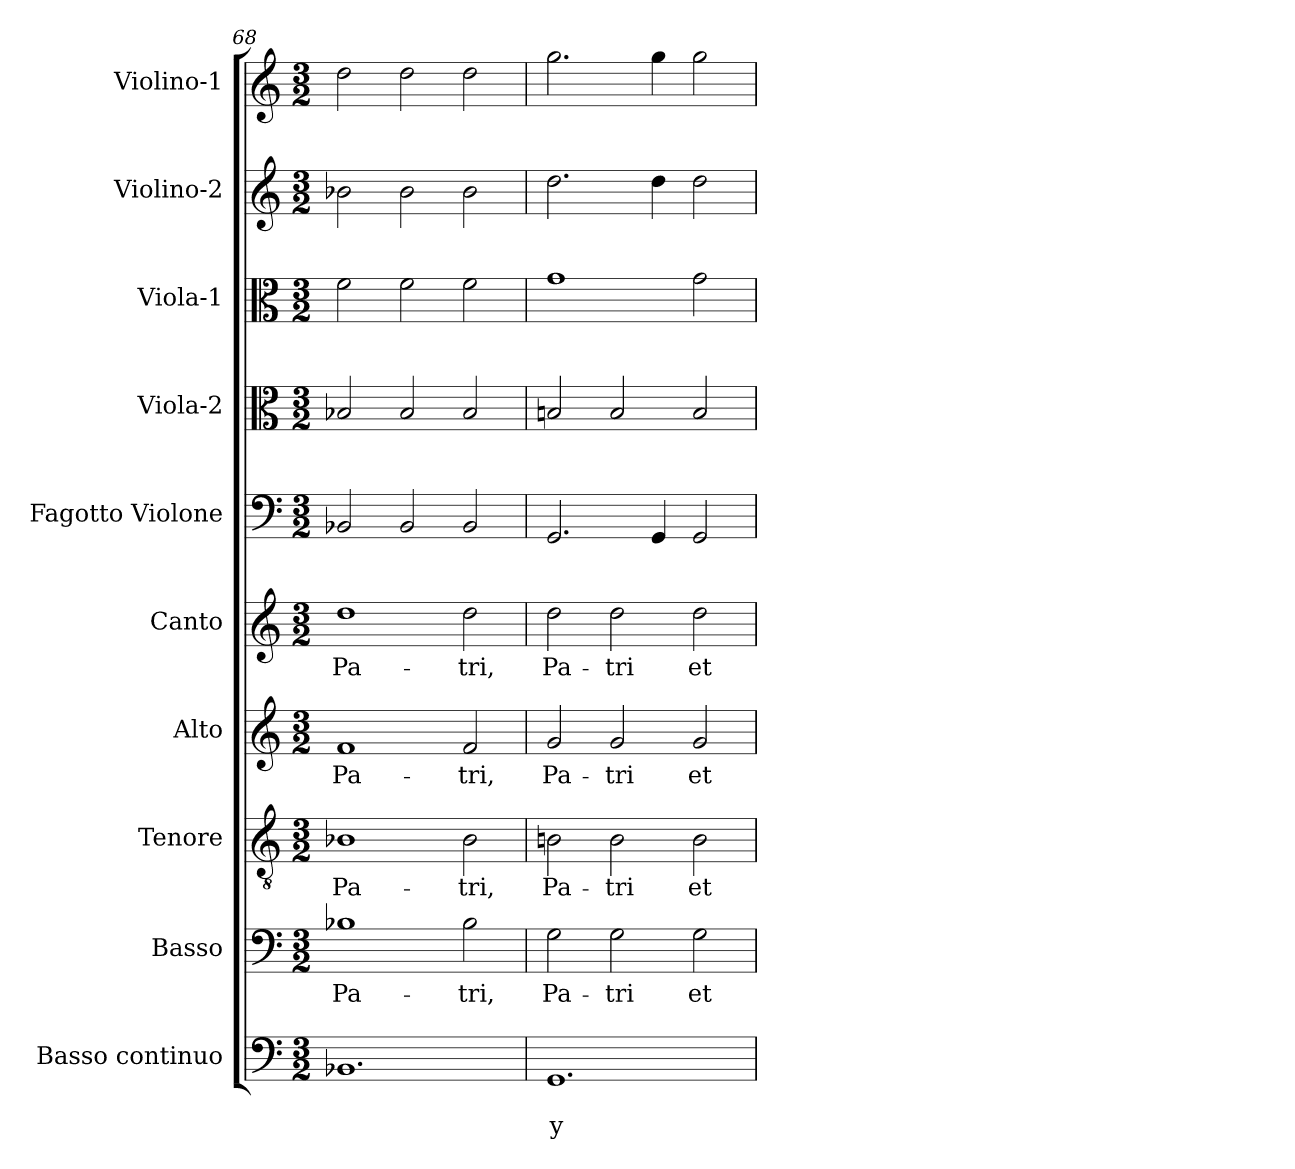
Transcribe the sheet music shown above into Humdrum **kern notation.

**kern	**text	**text	**kern	**text	**kern	**text	**kern	**text	**kern	**text	**kern	**kern	**kern	**kern	**kern
*part10	*part10	*part10	*part9	*part9	*part8	*part8	*part7	*part7	*part6	*part6	*part5	*part4	*part3	*part2	*part1
*staff10	*staff10	*staff10	*staff9	*staff9	*staff8	*staff8	*staff7	*staff7	*staff6	*staff6	*staff5	*staff4	*staff3	*staff2	*staff1
*I"Basso continuo	*	*	*I"Basso	*	*I"Tenore	*	*I"Alto	*	*I"Canto	*	*I"Fagotto Violone	*I"Viola-2	*I"Viola-1	*I"Violino-2	*I"Violino-1
*I'BC	*	*	*I'B	*	*I'T	*	*I'A	*	*I'C	*	*I'Fg	*I'Va2	*I'Va1	*I'Vi2	*I'Vi1
*clefF4	*	*	*clefF4	*	*clefGv2	*	*clefG2	*	*clefG2	*	*clefF4	*clefC3	*clefC3	*clefG2	*clefG2
*k[]	*	*	*k[]	*	*k[]	*	*k[]	*	*k[]	*	*k[]	*k[]	*k[]	*k[]	*k[]
*C:	*	*	*C:	*	*C:	*	*C:	*	*C:	*	*C:	*C:	*C:	*C:	*C:
*M3/2	*	*	*M3/2	*	*M3/2	*	*M3/2	*	*M3/2	*	*M3/2	*M3/2	*M3/2	*M3/2	*M3/2
=68	=68	=68	=68	=68	=68	=68	=68	=68	=68	=68	=68	=68	=68	=68	=68
!	!	!	!	!LO:LY:b	!	!	!	!	!	!	!	!	!	!	!
!	!	!	!	!	!	!LO:LY:b	!	!	!	!	!	!	!	!	!
!	!	!	!	!	!	!	!	!LO:LY:b	!	!	!	!	!	!	!
!	!	!	!	!	!	!	!	!	!	!LO:LY:b	!	!	!	!	!
1.BB-X	.	.	1B-X	Pa-	1B-X	Pa-	1f	Pa-	1dd	Pa-	2BB-X/	2B-X/	2f\	2b-X\	2dd\
.	.	.	.	.	.	.	.	.	.	.	2BB-/	2B-/	2f\	2b-\	2dd\
!	!	!	!	!LO:LY:b	!	!	!	!	!	!	!	!	!	!	!
!	!	!	!	!	!	!LO:LY:b	!	!	!	!	!	!	!	!	!
!	!	!	!	!	!	!	!	!LO:LY:b	!	!	!	!	!	!	!
!	!	!	!	!	!	!	!	!	!	!LO:LY:b	!	!	!	!	!
.	.	.	2B-\	-tri,	2B-\	-tri,	2f/	-tri,	2dd\	-tri,	2BB-/	2B-/	2f\	2b-\	2dd\
=69	=69	=69	=69	=69	=69	=69	=69	=69	=69	=69	=69	=69	=69	=69	=69
!	!	!LO:LY:b	!	!	!	!	!	!	!	!	!	!	!	!	!
!	!	!	!	!LO:LY:b	!	!	!	!	!	!	!	!	!	!	!
!	!	!	!	!	!	!LO:LY:b	!	!	!	!	!	!	!	!	!
!	!	!	!	!	!	!	!	!LO:LY:b	!	!	!	!	!	!	!
!	!	!	!	!	!	!	!	!	!	!LO:LY:b	!	!	!	!	!
1.GG	.	y	2G\	Pa-	2Bni\	Pa-	2g/	Pa-	2dd\	Pa-	2.GG/	2Bni/	1g	2.dd\	2.gg\
!	!	!	!	!LO:LY:b	!	!	!	!	!	!	!	!	!	!	!
!	!	!	!	!	!	!LO:LY:b	!	!	!	!	!	!	!	!	!
!	!	!	!	!	!	!	!	!LO:LY:b	!	!	!	!	!	!	!
!	!	!	!	!	!	!	!	!	!	!LO:LY:b	!	!	!	!	!
.	.	.	2G\	-tri	2B\	-tri	2g/	-tri	2dd\	-tri	.	2B/	.	.	.
.	.	.	.	.	.	.	.	.	.	.	4GG/	.	.	4dd\	4gg\
!	!	!	!	!LO:LY:b	!	!	!	!	!	!	!	!	!	!	!
!	!	!	!	!	!	!LO:LY:b	!	!	!	!	!	!	!	!	!
!	!	!	!	!	!	!	!	!LO:LY:b	!	!	!	!	!	!	!
!	!	!	!	!	!	!	!	!	!	!LO:LY:b	!	!	!	!	!
.	.	.	2G\	et	2B\	et	2g/	et	2dd\	et	2GG/	2B/	2g\	2dd\	2gg\
=	=	=	=	=	=	=	=	=	=	=	=	=	=	=	=
*-	*-	*-	*-	*-	*-	*-	*-	*-	*-	*-	*-	*-	*-	*-	*-
